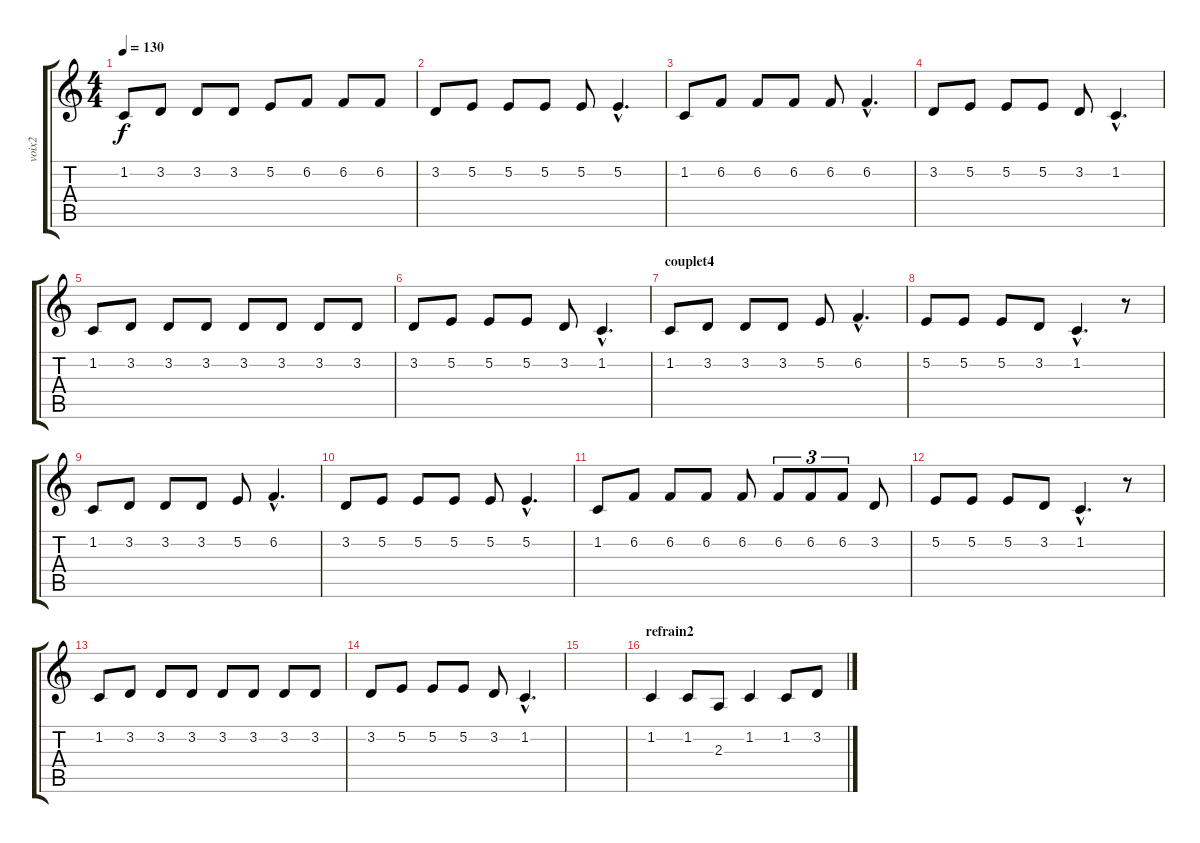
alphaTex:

\track ("voix2" "voix2") {instrument lead2sawtooth}
\staff {score tabs}
\tuning (E4 B3 G3 D3 A2 E2) {hide}
\ts (4 4)
\tempo 130
\clef g2
\ks c
1.2.8{dy f} 3.2.8 3.2.8 3.2.8 5.2.8 6.2.8 6.2.8 6.2.8 |
3.2.8 5.2.8 5.2.8 5.2.8 5.2.8 5.2{hac}.4{d} |
1.2.8 6.2.8 6.2.8 6.2.8 6.2.8 6.2{hac}.4{d} |
3.2.8 5.2.8 5.2.8 5.2.8 3.2.8 1.2{hac}.4{d} |
1.2.8 3.2.8 3.2.8 3.2.8 3.2.8 3.2.8 3.2.8 3.2.8 |
3.2.8 5.2.8 5.2.8 5.2.8 3.2.8 1.2{hac}.4{d} |
\section ("" "couplet4")
1.2.8 3.2.8 3.2.8 3.2.8 5.2.8 6.2{hac}.4{d} |
5.2.8 5.2.8 5.2.8 3.2.8 1.2{hac}.4{d} r.8 |
1.2.8 3.2.8 3.2.8 3.2.8 5.2.8 6.2{hac}.4{d} |
3.2.8 5.2.8 5.2.8 5.2.8 5.2.8 5.2{hac}.4{d} |
1.2.8 6.2.8 6.2.8 6.2.8 6.2.8 6.2.8{tu (3 2)} 6.2.8{tu (3 2)} 6.2.8{tu (3 2)} 3.2.8 |
5.2.8 5.2.8 5.2.8 3.2.8 1.2{hac}.4{d} r.8 |
1.2.8 3.2.8 3.2.8 3.2.8 3.2.8 3.2.8 3.2.8 3.2.8 |
3.2.8 5.2.8 5.2.8 5.2.8 3.2.8 1.2{hac}.4{d} |
|
\section ("" "refrain2")
1.2.4 1.2.8 2.3.8 1.2.4 1.2.8 3.2.8
